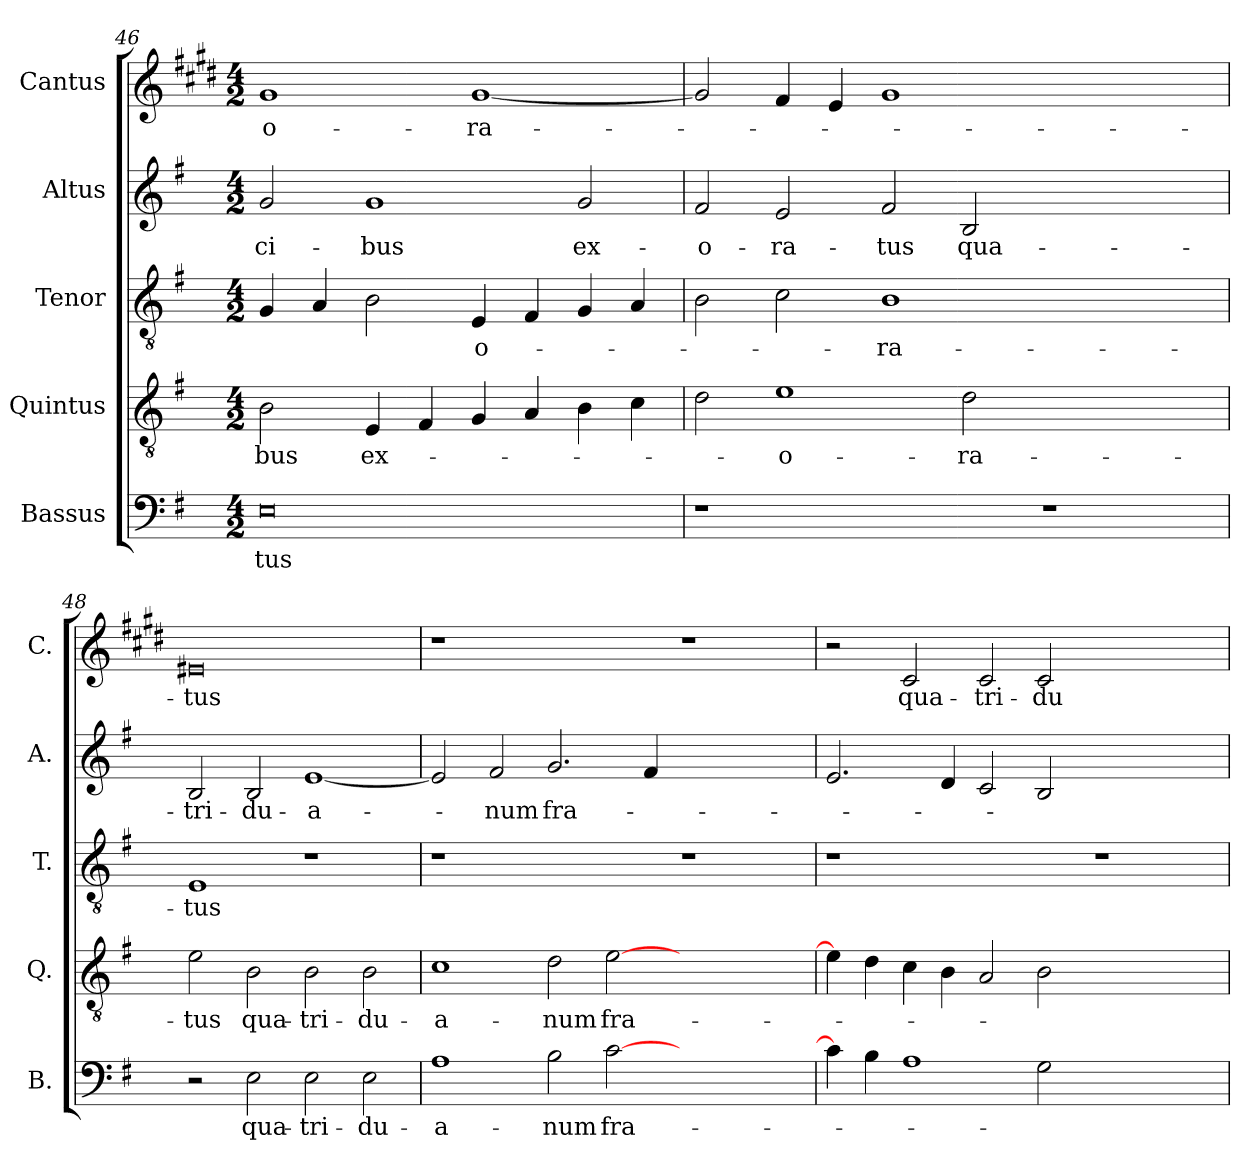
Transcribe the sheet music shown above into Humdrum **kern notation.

**kern	**text	**kern	**text	**kern	**text	**kern	**text	**kern	**text
*part5	*part5	*part4	*part4	*part3	*part3	*part2	*part2	*part1	*part1
*staff5	*staff5	*staff4	*staff4	*staff3	*staff3	*staff2	*staff2	*staff1	*staff1
*I"Bassus	*	*I"Quintus	*	*I"Tenor	*	*I"Altus	*	*I"Cantus	*
*I'B.	*	*I'Q.	*	*I'T.	*	*I'A.	*	*I'C.	*
!!LO:LB:g=z
*clefF4	*	*clefGv2	*	*clefGv2	*	*clefG2	*	*clefG2	*
*	*	*ITrd7c12	*	*	*	*	*	*ITrd-2c-3	*
*k[f#]	*	*k[f#]	*	*k[f#]	*	*k[f#]	*	*k[f#]	*
*G:	*	*G:	*	*G:	*	*G:	*	*G:	*
*M4/2	*	*M4/2	*	*M4/2	*	*M4/2	*	*M4/2	*
=46	=46	=46	=46	=46	=46	=46	=46	=46	=46
!	!LO:LY:b:color=#000000	!	!	!	!	!	!	!	!
!	!	!	!LO:LY:b:color=#000000	!	!	!	!	!	!
!	!	!	!	!	!	!	!LO:LY:b:color=#000000	!	!
!	!	!	!	!	!	!	!	!	!LO:LY:b:color=#000000
0Ei	tus	2BBi\	-bus	4Gi/	.	2gi/	-ci-	1bi	-o-
.	.	.	.	4Ai/	.	.	.	.	.
!	!	!	!LO:LY:b:color=#000000	!	!	!	!	!	!
!	!	!	!	!	!	!	!LO:LY:b:color=#000000	!	!
.	.	4EEi/	ex-	2Bi\	.	1gi	-bus	.	.
.	.	4FF#i/	.	.	.	.	.	.	.
!	!	!	!	!	!LO:LY:b:color=#000000	!	!	!	!
!	!	!	!	!	!	!	!	!	!LO:LY:b:color=#000000
.	.	4GGi/	.	4Ei/	-o-	.	.	[<1bi	-ra-
.	.	4AAi/	.	4F#i/	.	.	.	.	.
!	!	!	!	!	!	!	!LO:LY:b:color=#000000	!	!
.	.	4BBi\	.	4Gi/	.	2gi/	ex-	.	.
.	.	4Ci\	.	4Ai/	.	.	.	.	.
=47	=47	=47	=47	=47	=47	=47	=47	=47	=47
!LO:N:vis=1	!	!	!	!	!	!	!	!	!
!	!	!	!	!	!	!	!LO:LY:b:color=#000000	!	!
0r	.	2Di\	.	2Bi\	.	2f#i/	-o-	2bi/]	.
!	!	!	!LO:LY:b:color=#000000	!	!	!	!	!	!
!	!	!	!	!	!	!	!LO:LY:b:color=#000000	!	!
.	.	1Ei	-o-	2ci\	.	2ei/	-ra-	4ai/	.
.	.	.	.	.	.	.	.	4gi/	.
!	!	!	!	!	!LO:LY:b:color=#000000	!	!	!	!
!	!	!	!	!	!	!	!LO:LY:b:color=#000000	!	!
.	.	.	.	1Bi	-ra-	2f#i/	-tus	1bi	.
!	!	!	!LO:LY:b:color=#000000	!	!	!	!	!	!
!	!	!	!	!	!	!	!LO:LY:b:color=#000000	!	!
.	.	2Di\	-ra-	.	.	2Bi/	qua-	.	.
!LO:N:vis=1	!	!	!	!	!	!	!	!	!
0r	.	0ryy	.	0ryy	.	0ryy	.	0ryy	.
=48	=48	=48	=48	=48	=48	=48	=48	=48	=48
!	!	!	!LO:LY:b:color=#000000	!	!	!	!	!	!
!	!	!	!	!	!LO:LY:b:color=#000000	!	!	!	!
!	!	!	!	!	!	!	!LO:LY:b:color=#000000	!	!
!	!	!	!	!	!	!	!	!	!LO:LY:b:color=#000000
2r	.	2Ei\	-tus	1Ei	-tus	2Bi/	-tri-	0g#Xi	-tus
!	!LO:LY:b:color=#000000	!	!	!	!	!	!	!	!
!	!	!	!LO:LY:b:color=#000000	!	!	!	!	!	!
!	!	!	!	!	!	!	!LO:LY:b:color=#000000	!	!
2Ei\	qua-	2BBi\	qua-	.	.	2Bi/	-du-	.	.
!	!LO:LY:b:color=#000000	!	!	!	!	!	!	!	!
!	!	!	!LO:LY:b:color=#000000	!	!	!	!	!	!
!	!	!	!	!	!	!	!LO:LY:b:color=#000000	!	!
2Ei\	-tri-	2BBi\	-tri-	1r	.	[<1ei	-a-	.	.
!	!LO:LY:b:color=#000000	!	!	!	!	!	!	!	!
!	!	!	!LO:LY:b:color=#000000	!	!	!	!	!	!
2Ei\	-du-	2BBi\	-du-	.	.	.	.	.	.
=49	=49	=49	=49	=49	=49	=49	=49	=49	=49
!	!LO:LY:b:color=#000000	!	!	!	!	!	!	!	!
!	!	!	!LO:LY:b:color=#000000	!LO:N:vis=1	!	!	!	!LO:N:vis=1	!
1Ai	-a-	1Ci	-a-	0r	.	2ei/]	.	0r	.
!	!	!	!	!	!	!	!LO:LY:b:color=#000000	!	!
.	.	.	.	.	.	2f#i/	-num	.	.
!	!LO:LY:b:color=#000000	!	!	!	!	!	!	!	!
!	!	!	!LO:LY:b:color=#000000	!	!	!	!	!	!
!	!	!	!	!	!	!	!LO:LY:b:color=#000000	!	!
2Bi\	-num	2Di\	-num	.	.	2.gi/	fra-	.	.
!	!LO:LY:b:color=#000000	!	!	!	!	!	!	!	!
!	!	!	!LO:LY:b:color=#000000	!	!	!	!	!	!
[>2ci\	fra-	[>2Ei\	fra-	.	.	.	.	.	.
.	.	.	.	.	.	4f#i/	.	.	.
!	!	!	!	!LO:N:vis=1	!	!	!	!LO:N:vis=1	!
0ryy	.	0ryy	.	0r	.	0ryy	.	0r	.
=50	=50	=50	=50	=50	=50	=50	=50	=50	=50
!	!	!	!	!LO:N:vis=1	!	!	!	!	!
4ci\]	.	4Ei\]	.	0r	.	2.ei/	.	2r	.
4Bi\	.	4Di\	.	.	.	.	.	.	.
!	!	!	!	!	!	!	!	!	!LO:LY:b:color=#000000
1Ai	.	4Ci\	.	.	.	.	.	2ei/	qua-
.	.	4BBi\	.	.	.	4di/	.	.	.
!	!	!	!	!	!	!	!	!	!LO:LY:b:color=#000000
.	.	2AAi/	.	.	.	2ci/	.	2ei/	-tri-
!	!	!	!	!	!	!	!	!	!LO:LY:b:color=#000000
2Gi\	.	2BBi\	.	.	.	2Bi/	.	2ei/	-du-
!	!	!	!	!LO:N:vis=1	!	!	!	!	!
0ryy	.	0ryy	.	0r	.	0ryy	.	0ryy	.
=	=	=	=	=	=	=	=	=	=
*-	*-	*-	*-	*-	*-	*-	*-	*-	*-
